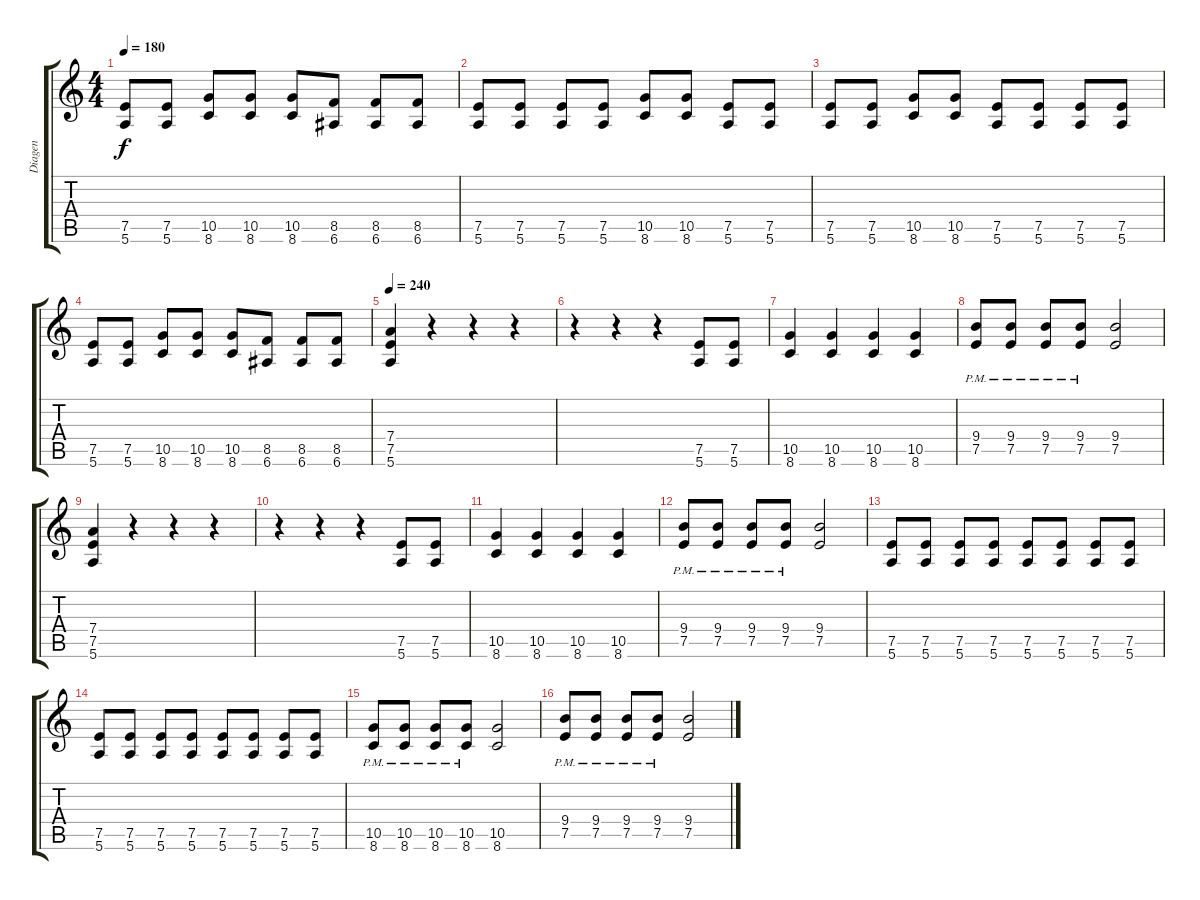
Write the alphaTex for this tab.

\track ("Diagen" "Diagen") {instrument overdrivenguitar}
\staff {score tabs}
\tuning (E4 B3 G3 D3 A2 E2) {hide}
\ts (4 4)
\tempo 180
\clef g2
\ks c
(7.5 5.6).8{dy f} (7.5 5.6).8 (10.5 8.6).8 (10.5 8.6).8 (10.5 8.6).8 (8.5 6.6).8 (8.5 6.6).8 (8.5 6.6).8 |
(7.5 5.6).8 (7.5 5.6).8 (7.5 5.6).8 (7.5 5.6).8 (10.5 8.6).8 (10.5 8.6).8 (7.5 5.6).8 (7.5 5.6).8 |
(7.5 5.6).8 (7.5 5.6).8 (10.5 8.6).8 (10.5 8.6).8 (7.5 5.6).8 (7.5 5.6).8 (7.5 5.6).8 (7.5 5.6).8 |
(7.5 5.6).8 (7.5 5.6).8 (10.5 8.6).8 (10.5 8.6).8 (10.5 8.6).8 (8.5 6.6).8 (8.5 6.6).8 (8.5 6.6).8 |
\tempo 240
(7.4 7.5 5.6).4 r.4 r.4 r.4 |
r.4 r.4 r.4 (7.5 5.6).8 (7.5 5.6).8 |
(10.5 8.6).4 (10.5 8.6).4 (10.5 8.6).4 (10.5 8.6).4 |
(9.4{pm} 7.5{pm}).8 (9.4{pm} 7.5{pm}).8 (9.4{pm} 7.5{pm}).8 (9.4{pm} 7.5{pm}).8 (9.4 7.5).2 |
(7.4 7.5 5.6).4 r.4 r.4 r.4 |
r.4 r.4 r.4 (7.5 5.6).8 (7.5 5.6).8 |
(10.5 8.6).4 (10.5 8.6).4 (10.5 8.6).4 (10.5 8.6).4 |
(9.4{pm} 7.5{pm}).8 (9.4{pm} 7.5{pm}).8 (9.4{pm} 7.5{pm}).8 (9.4{pm} 7.5{pm}).8 (9.4 7.5).2 |
(7.5 5.6).8 (7.5 5.6).8 (7.5 5.6).8 (7.5 5.6).8 (7.5 5.6).8 (7.5 5.6).8 (7.5 5.6).8 (7.5 5.6).8 |
(7.5 5.6).8 (7.5 5.6).8 (7.5 5.6).8 (7.5 5.6).8 (7.5 5.6).8 (7.5 5.6).8 (7.5 5.6).8 (7.5 5.6).8 |
(10.5{pm} 8.6{pm}).8 (10.5{pm} 8.6{pm}).8 (10.5{pm} 8.6{pm}).8 (10.5{pm} 8.6{pm}).8 (10.5 8.6).2 |
(9.4{pm} 7.5{pm}).8 (9.4{pm} 7.5{pm}).8 (9.4{pm} 7.5{pm}).8 (9.4{pm} 7.5{pm}).8 (9.4 7.5).2
